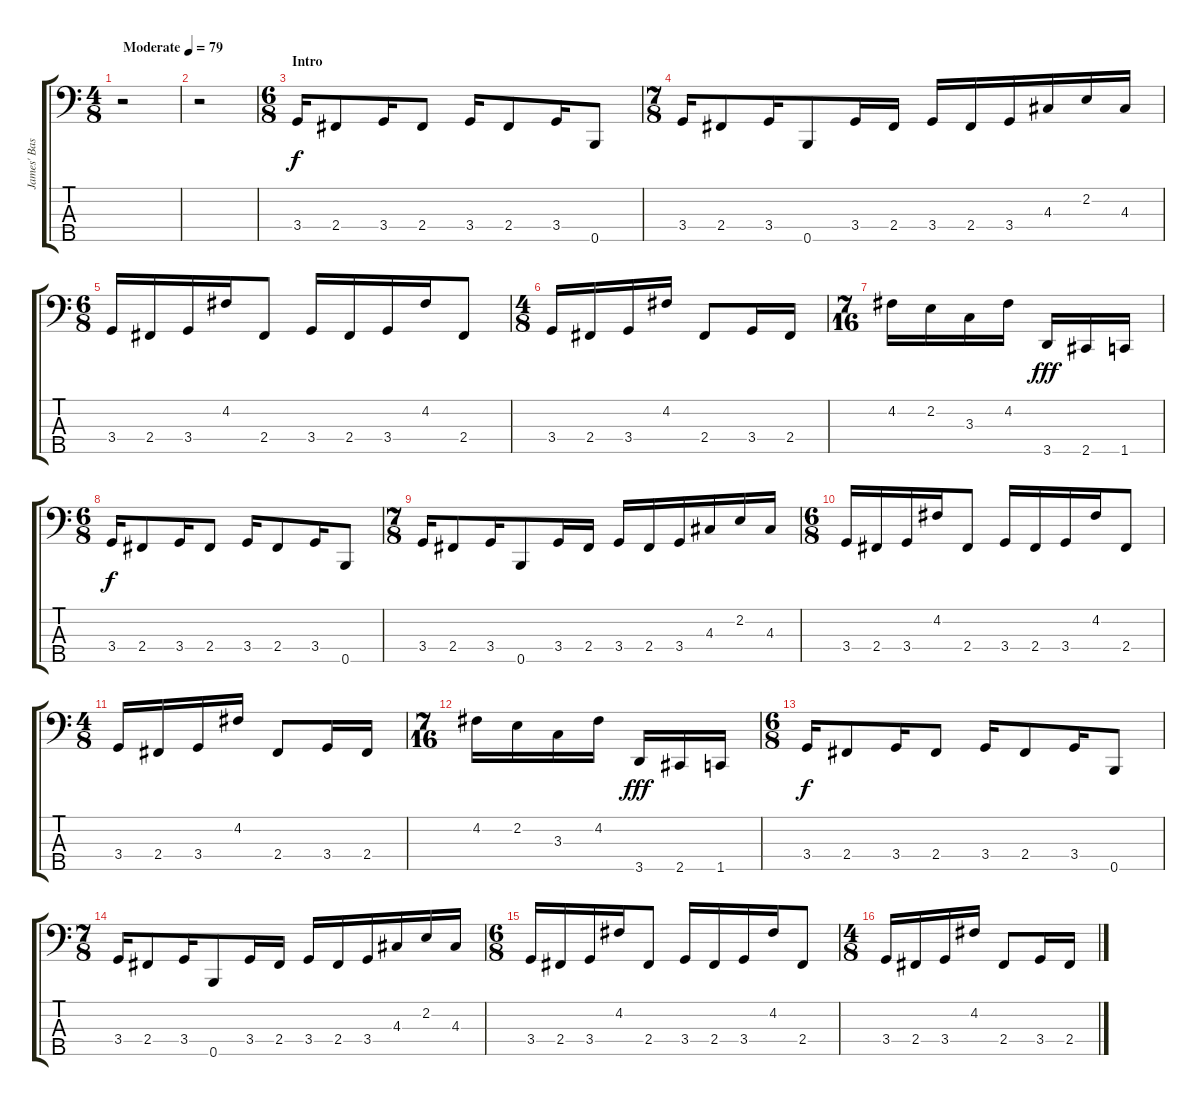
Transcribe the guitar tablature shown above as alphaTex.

\track ("James' Bass" "James' Bas") {instrument electricbassfinger}
\staff {score tabs}
\tuning (G2 D2 A1 E1 B0) {hide}
\ts (4 8)
\tempo (79 "Moderate")
\clef f4
\ks c
r.2{dy f instrument electricbassfinger} |
r.2 |
\ts (6 8)
\section ("" "Intro")
3.4.16 2.4.8 3.4.16 2.4.8 3.4.16 2.4.8 3.4.16 0.5.8 |
\ts (7 8)
3.4.16 2.4.8 3.4.16 0.5.8 3.4.16 2.4.16 3.4.16 2.4.16 3.4.16 4.3.16 2.2.16 4.3.16 |
\ts (6 8)
3.4.16 2.4.16 3.4.16 4.2.16 2.4.8 3.4.16 2.4.16 3.4.16 4.2.16 2.4.8 |
\ts (4 8)
3.4.16 2.4.16 3.4.16 4.2.16 2.4.8 3.4.16 2.4.16 |
\ts (7 16)
4.2.16 2.2.16 3.3.16 4.2.16 3.5.16{dy fff} 2.5.16 1.5.16 |
\ts (6 8)
3.4.16{dy f} 2.4.8 3.4.16 2.4.8 3.4.16 2.4.8 3.4.16 0.5.8 |
\ts (7 8)
3.4.16 2.4.8 3.4.16 0.5.8 3.4.16 2.4.16 3.4.16 2.4.16 3.4.16 4.3.16 2.2.16 4.3.16 |
\ts (6 8)
3.4.16 2.4.16 3.4.16 4.2.16 2.4.8 3.4.16 2.4.16 3.4.16 4.2.16 2.4.8 |
\ts (4 8)
3.4.16 2.4.16 3.4.16 4.2.16 2.4.8 3.4.16 2.4.16 |
\ts (7 16)
4.2.16 2.2.16 3.3.16 4.2.16 3.5.16{dy fff} 2.5.16 1.5.16 |
\ts (6 8)
3.4.16{dy f} 2.4.8 3.4.16 2.4.8 3.4.16 2.4.8 3.4.16 0.5.8 |
\ts (7 8)
3.4.16 2.4.8 3.4.16 0.5.8 3.4.16 2.4.16 3.4.16 2.4.16 3.4.16 4.3.16 2.2.16 4.3.16 |
\ts (6 8)
3.4.16 2.4.16 3.4.16 4.2.16 2.4.8 3.4.16 2.4.16 3.4.16 4.2.16 2.4.8 |
\ts (4 8)
3.4.16 2.4.16 3.4.16 4.2.16 2.4.8 3.4.16 2.4.16
